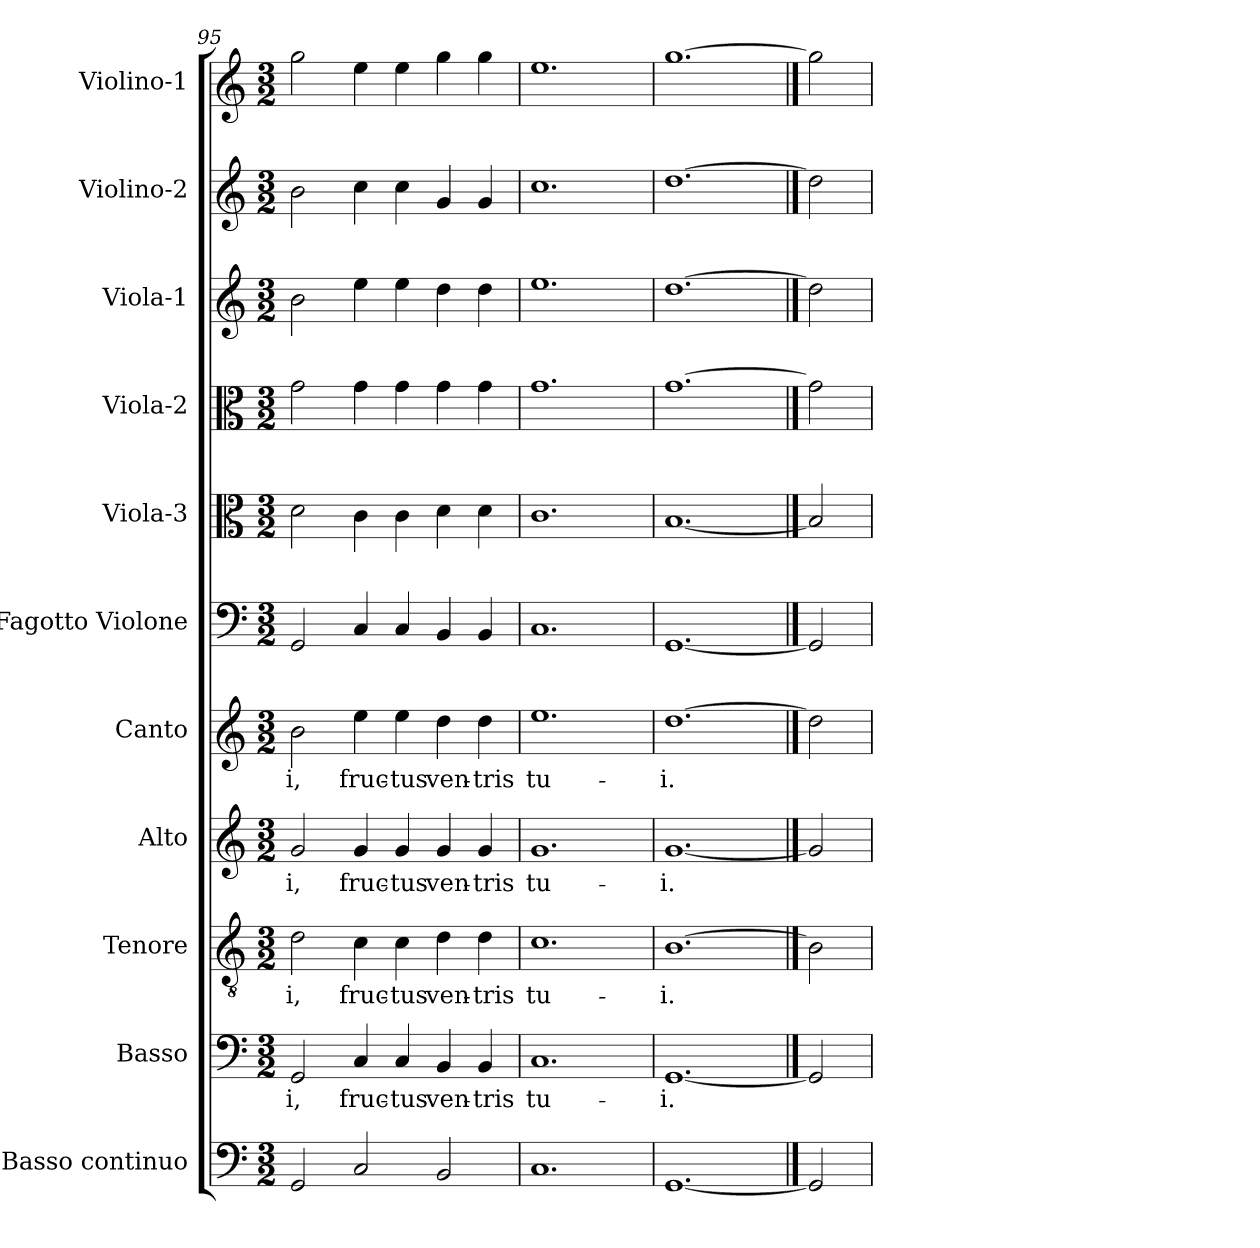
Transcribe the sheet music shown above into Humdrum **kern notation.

**kern	**kern	**text	**kern	**text	**kern	**text	**kern	**text	**kern	**kern	**kern	**kern	**kern	**kern
*part11	*part10	*part10	*part9	*part9	*part8	*part8	*part7	*part7	*part6	*part5	*part4	*part3	*part2	*part1
*staff11	*staff10	*staff10	*staff9	*staff9	*staff8	*staff8	*staff7	*staff7	*staff6	*staff5	*staff4	*staff3	*staff2	*staff1
*I"Basso continuo	*I"Basso	*	*I"Tenore	*	*I"Alto	*	*I"Canto	*	*I"Fagotto Violone	*I"Viola-3	*I"Viola-2	*I"Viola-1	*I"Violino-2	*I"Violino-1
*clefF4	*clefF4	*	*clefGv2	*	*clefG2	*	*clefG2	*	*clefF4	*clefC3	*clefC3	*clefG2	*clefG2	*clefG2
*k[]	*k[]	*	*k[]	*	*k[]	*	*k[]	*	*k[]	*k[]	*k[]	*k[]	*k[]	*k[]
*C:	*C:	*	*C:	*	*C:	*	*C:	*	*C:	*C:	*C:	*C:	*C:	*C:
*M3/2	*M3/2	*	*M3/2	*	*M3/2	*	*M3/2	*	*M3/2	*M3/2	*M3/2	*M3/2	*M3/2	*M3/2
=95	=95	=95	=95	=95	=95	=95	=95	=95	=95	=95	=95	=95	=95	=95
!	!	!LO:LY:b	!	!LO:LY:b	!	!LO:LY:b	!	!LO:LY:b	!	!	!	!	!	!
2GG/	2GG/	-i,	2d\	-i,	2g/	-i,	2b\	-i,	2GG/	2d\	2g\	2b\	2b\	2gg\
!	!	!LO:LY:b	!	!LO:LY:b	!	!LO:LY:b	!	!LO:LY:b	!	!	!	!	!	!
2C/	4C/	fruc-	4c\	fruc-	4g/	fruc-	4ee\	fruc-	4C/	4c\	4g\	4ee\	4cc\	4ee\
!	!	!LO:LY:b	!	!LO:LY:b	!	!LO:LY:b	!	!LO:LY:b	!	!	!	!	!	!
.	4C/	-tus	4c\	-tus	4g/	-tus	4ee\	-tus	4C/	4c\	4g\	4ee\	4cc\	4ee\
!	!	!LO:LY:b	!	!LO:LY:b	!	!LO:LY:b	!	!LO:LY:b	!	!	!	!	!	!
2BB/	4BB/	ven-	4d\	ven-	4g/	ven-	4dd\	ven-	4BB/	4d\	4g\	4dd\	4g/	4gg\
!	!	!LO:LY:b	!	!LO:LY:b	!	!LO:LY:b	!	!LO:LY:b	!	!	!	!	!	!
.	4BB/	-tris	4d\	-tris	4g/	-tris	4dd\	-tris	4BB/	4d\	4g\	4dd\	4g/	4gg\
=96	=96	=96	=96	=96	=96	=96	=96	=96	=96	=96	=96	=96	=96	=96
!	!	!LO:LY:b	!	!LO:LY:b	!	!LO:LY:b	!	!LO:LY:b	!	!	!	!	!	!
1.C	1.C	tu-	1.c	tu-	1.g	tu-	1.ee	tu-	1.C	1.c	1.g	1.ee	1.cc	1.ee
=97	=97	=97	=97	=97	=97	=97	=97	=97	=97	=97	=97	=97	=97	=97
!	!	!LO:LY:b	!	!LO:LY:b	!	!LO:LY:b	!	!LO:LY:b	!	!	!	!	!	!
[1.GG	[1.GG	-i.	[1.B	-i.	[1.g	-i.	[1.dd	-i.	[1.GG	[1.B	[1.g	[1.dd	[1.dd	[1.gg
==98	==98	==98	==98	==98	==98	==98	==98	==98	==98	==98	==98	==98	==98	==98
2GG]	2GG]	.	2B]	.	2g]	.	2dd]	.	2GG]	2B]	2g]	2dd]	2dd]	2gg]
=	=	=	=	=	=	=	=	=	=	=	=	=	=	=
*-	*-	*-	*-	*-	*-	*-	*-	*-	*-	*-	*-	*-	*-	*-
